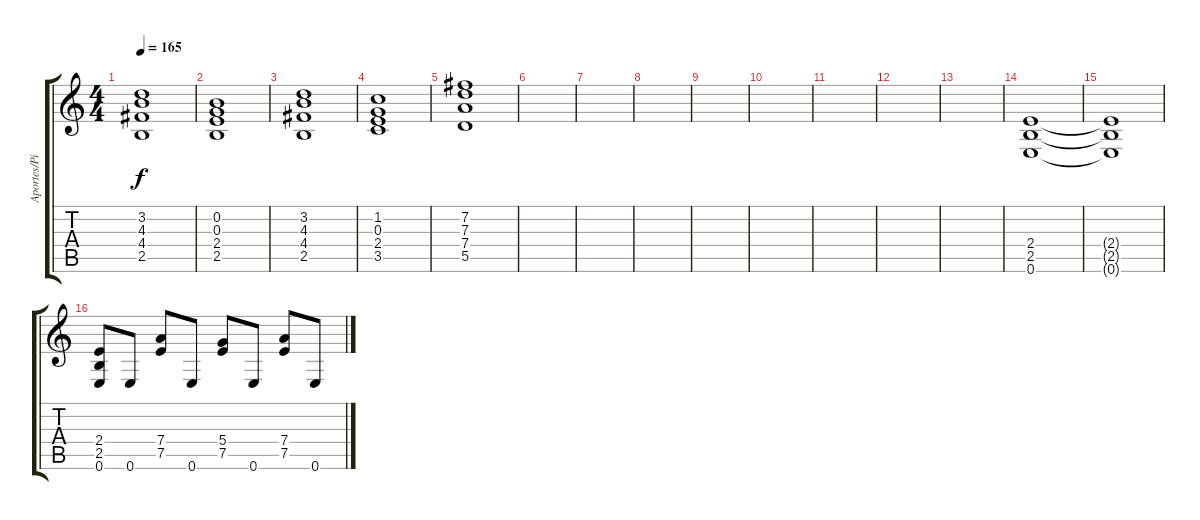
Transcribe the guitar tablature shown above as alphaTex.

\track ("Aportes/Piano/Tarra" "Aportes/Pi") {instrument distortionguitar}
\staff {score tabs}
\tuning (E4 B3 G3 D3 A2 E2) {hide}
\ts (4 4)
\tempo 165
\clef g2
\ks c
(3.2 4.3 4.4 2.5).1{dy f} |
(0.2 0.3 2.4 2.5).1 |
(3.2 4.3 4.4 2.5).1 |
(1.2 0.3 2.4 3.5).1 |
(7.2 7.3 7.4 5.5).1 |
|
|
|
|
|
|
|
|
(2.4 2.5 0.6).1{volume 14 instrument distortionguitar} |
(2.4{t} 2.5{t} 0.6{t}).1 |
(2.4 2.5 0.6).8{volume 14 instrument distortionguitar} 0.6.8 (7.4 7.5).8 0.6.8 (5.4 7.5).8 0.6.8 (7.4 7.5).8 0.6.8
